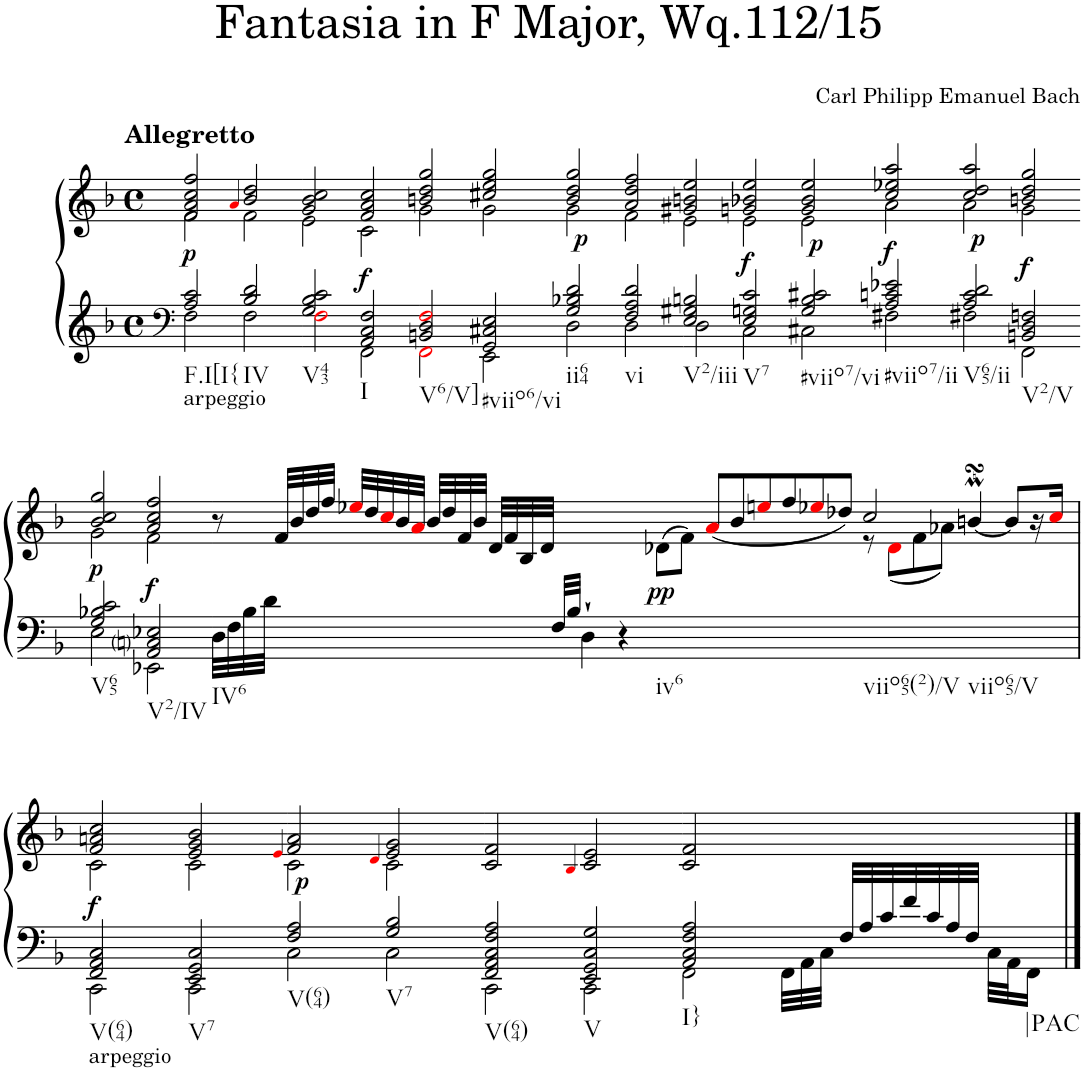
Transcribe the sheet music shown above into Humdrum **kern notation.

**kern	**kern	**dynam
*part1	*part1	*part1
*staff2	*staff1	*staff1/2
*I"Harpsichord	*	*
*I'Hch.	*	*
*clefF4	*clefG2	*
*k[b-]	*k[b-]	*
*M4/4	*M4/4	*
*met(c)	*met(c)	*
=1	=1	=1
*^	*^	*
!	!	!LO:TX:a:B:t=Allegretto	!	!
!LO:TX:b:t=arpeggio	!	!	!	!
!LO:TX:b:t=F.I[I{	!	!	!	!
!	!	!	!	!LO:DY:b
2A/ 2c/	2F\	2f/ 2a/ 2cc/ 2ff/	2f\	p
.	.	4qai/	.	.
!LO:TX:b:t=IV	!	!	!	!
2B-/ 2d/	2F\	2b-/ 2dd/	2f\	.
=2-	=2-	=2-	=2-	=2-
!LO:TX:b:t=V43	!	!	!	!
2G/ 2B-/ 2c/	2Fi\	2g/ 2b-/ 2cc/	2e\	.
!LO:TX:b:t=I	!	!	!	!
!	!	!	!	!LO:DY:b
2AA/ 2C/ 2F/	2FF\	2f/ 2a/ 2cc/	2c\	f
=3-	=3-	=3-	=3-	=3-
!LO:TX:b:t=V6/V]	!	!	!	!
2BBn/ 2D/ 2Fi/	2FFi\	2bn/ 2dd/ 2gg/	2g\	.
!LO:TX:b:t=#viio6/vi	!	!	!	!
2GG/ 2C#X/ 2E/	2EE\	2cc#X/ 2ee/ 2gg/	2g\	.
=4-	=4-	=4-	=4-	=4-
!LO:TX:b:t=ii64	!	!	!	!
!	!	!	!	!LO:DY:b
2G/ 2B-X/ 2d/	2D\	2b-/ 2dd/ 2gg/	2g\	p
!LO:TX:b:t=vi	!	!	!	!
2F/ 2A/ 2d/	2D\	2a/ 2dd/ 2ff/	2f\	.
=5-	=5-	=5-	=5-	=5-
!LO:TX:b:t=V2/iii	!	!	!	!
2E/ 2G#X/ 2Bn/	2D\	2g#X/ 2bn/ 2ee/	2e\	.
!LO:TX:b:t=V7	!	!	!	!
!	!	!	!	!LO:DY:b
2E/ 2Gn/ 2c/	2C\	2gn/ 2b-X/ 2ee/	2e\	f
=6-	=6-	=6-	=6-	=6-
!LO:TX:b:t=#viio7/vi	!	!	!	!
!	!	!	!	!LO:DY:b
2G/ 2B-/ 2c#X/	2C#X\	2g/ 2b-/ 2ee/	2e\	p
!LO:TX:b:t=#viio7/ii	!	!	!	!
!	!	!	!	!LO:DY:b
2A/ 2cn/ 2e-X/	2F#X\	2cc/ 2ee-X/ 2aa/	2a\	f
=7-	=7-	=7-	=7-	=7-
!LO:TX:b:t=V65/ii	!	!	!	!
!	!	!	!	!LO:DY:b
2A/ 2c/ 2d/	2F#X\	2cc/ 2dd/ 2aa/	2a\	p
!LO:TX:b:t=V2/V	!	!	!	!
!	!	!	!	!LO:DY:b
2BBn/ 2D/ 2Fn/	2FF\	2bn/ 2dd/ 2gg/	2g\	f
!!LO:LB:g=z	!!
=8-	=8-	=8-	=8-	=8-
!LO:TX:b:t=V65	!	!	!	!
!	!	!	!	!LO:DY:b
2G/ 2B-X/ 2c/	2E\	2b-/ 2cc/ 2gg/	2g\	p
!LO:TX:b:t=V2/IV	!	!	!	!
!	!	!	!	!LO:DY:b
2AA/ 2Cnj/ 2E-X/	2EE-X\	2a/ 2cc/ 2ff/	2f\	f
=9-	=9-	=9-	=9-	=9-
!LO:TX:b:t=IV6	!	!	!	!
8ryy	32D\LLL	8r	1ryy	.
.	32F\	.	.	.
.	32B-\	.	.	.
.	32d\JJJ	.	.	.
.	2ryy	32f/LLL	.	.
.	.	32b-/	.	.
.	.	32dd/	.	.
.	.	32ff/JJJ	.	.
*	*	*Xtuplet	*	*
.	.	40ee-Xi/LLL	.	.
.	.	40dd/	.	.
.	.	40cci/	.	.
.	.	40b-/	.	.
.	.	40ai/JJJ	.	.
.	.	32b-/LLL	.	.
.	.	32dd/	.	.
.	.	32f/	.	.
.	.	32b-/JJJ	.	.
.	.	32d/LLL	.	.
.	.	32f/	.	.
.	.	32B-/	.	.
.	.	32d/JJJ	.	.
32F/LLL	8ryy	16ryy	.	.
32B-/JJJ	.	.	.	.
1ryy	.	4ryy	.	.
.	4D`\	.	.	.
.	.	16ryy	.	.
.	4r	8.ryy	1ryy	.
.	.	16ryy	.	.
!	!LO:TX:b:t=iv6	!	!	!
!	!	!	!	!LO:DY:b
.	2ryy	(>8d-X\L	.	pp
.	.	8f\J)	.	.
.	.	(<8ai/L	.	.
.	.	8b-/	.	.
1ryy	.	.	.	.
.	4ryy	8eeni/	.	.
.	.	8ff/	.	.
.	4ryy	8ee-Xi/	8ryy	.
.	.	8dd-X/J)	8ryy	.
!	!LO:TX:b:t=viio65(2)/V	!	!	!
.	4ryy	2cc/	8r	.
.	.	.	(<8d-i\L	.
.	4ryy	.	8f\	.
.	.	.	8a-X\J)	.
2ryy	.	.	.	.
!	!LO:TX:b:t=viio65/V	!	!	!
.	4ryy	[4bnsSsSm/	2ryy	.
.	4ryy	8b/L]	.	.
.	.	16r	.	.
16ryy	.	16cci/JJ	.	.
!!LO:LB:g=z	!!
=10	=10	=10	=10	=10
!LO:TX:b:t=arpeggio	!	!	!	!
!LO:TX:b:t=V(64)	!	!	!	!
!	!	!	!	!LO:DY:b
2FF/ 2AA/ 2C/	2CC\	2f/ 2an/ 2cc/	2c\	f
!LO:TX:b:t=V7	!	!	!	!
2EE/ 2GG/ 2C/	2CC\	8.ryy	2c\	.
.	.	2e/ 2g/ 2b-/	.	.
8.ryy	8.ryy	.	8.ryy	.
=11-	=11-	=11-	=11-	=11-
.	.	4qei/	.	.
!LO:TX:b:t=V(64)	!	!	!	!
!	!	!	!	!LO:DY:b
2F/ 2A/	2C\	2f/ 2a/	2c\	p
.	.	4qdi/	.	.
!LO:TX:b:t=V7	!	!	!	!
2G/ 2B-/	2C\	2e/ 2g/	2c\	.
=12-	=12-	=12-	=12-	=12-
!LO:TX:b:t=V(64)	!	!	!	!
*	*	*v	*v	*
2FF/ 2AA/ 2C/ 2F/ 2A/	2CC\	2c/ 2f/	.
.	.	4qB-i/	.
!LO:TX:b:t=V	!	!	!
2EE/ 2GG/ 2C/ 2G/	2CC\	2c/ 2e/	.
=13-	=13-	=13-	=13-
!LO:TX:b:t=I}	!	!	!
2AA/ 2C/ 2F/ 2A/	2FF\	2c/ 2f/	.
32FF\LLL	2ryy	2ryy	.
32AA\	.	.	.
32C\JJJ	.	.	.
32F/LLL	.	.	.
32A/	.	.	.
32c/	.	.	.
32f/	.	.	.
32c/	.	.	.
32A/	.	.	.
32F/JJJ	.	.	.
32C\LLL	.	.	.
32AA\J	.	.	.
!LO:TX:b:t=|PAC	!	!	!
16FF\JJ	.	.	.
16ryy	.	.	.
*v	*v	*	*
==	==	==
*-	*-	*-
